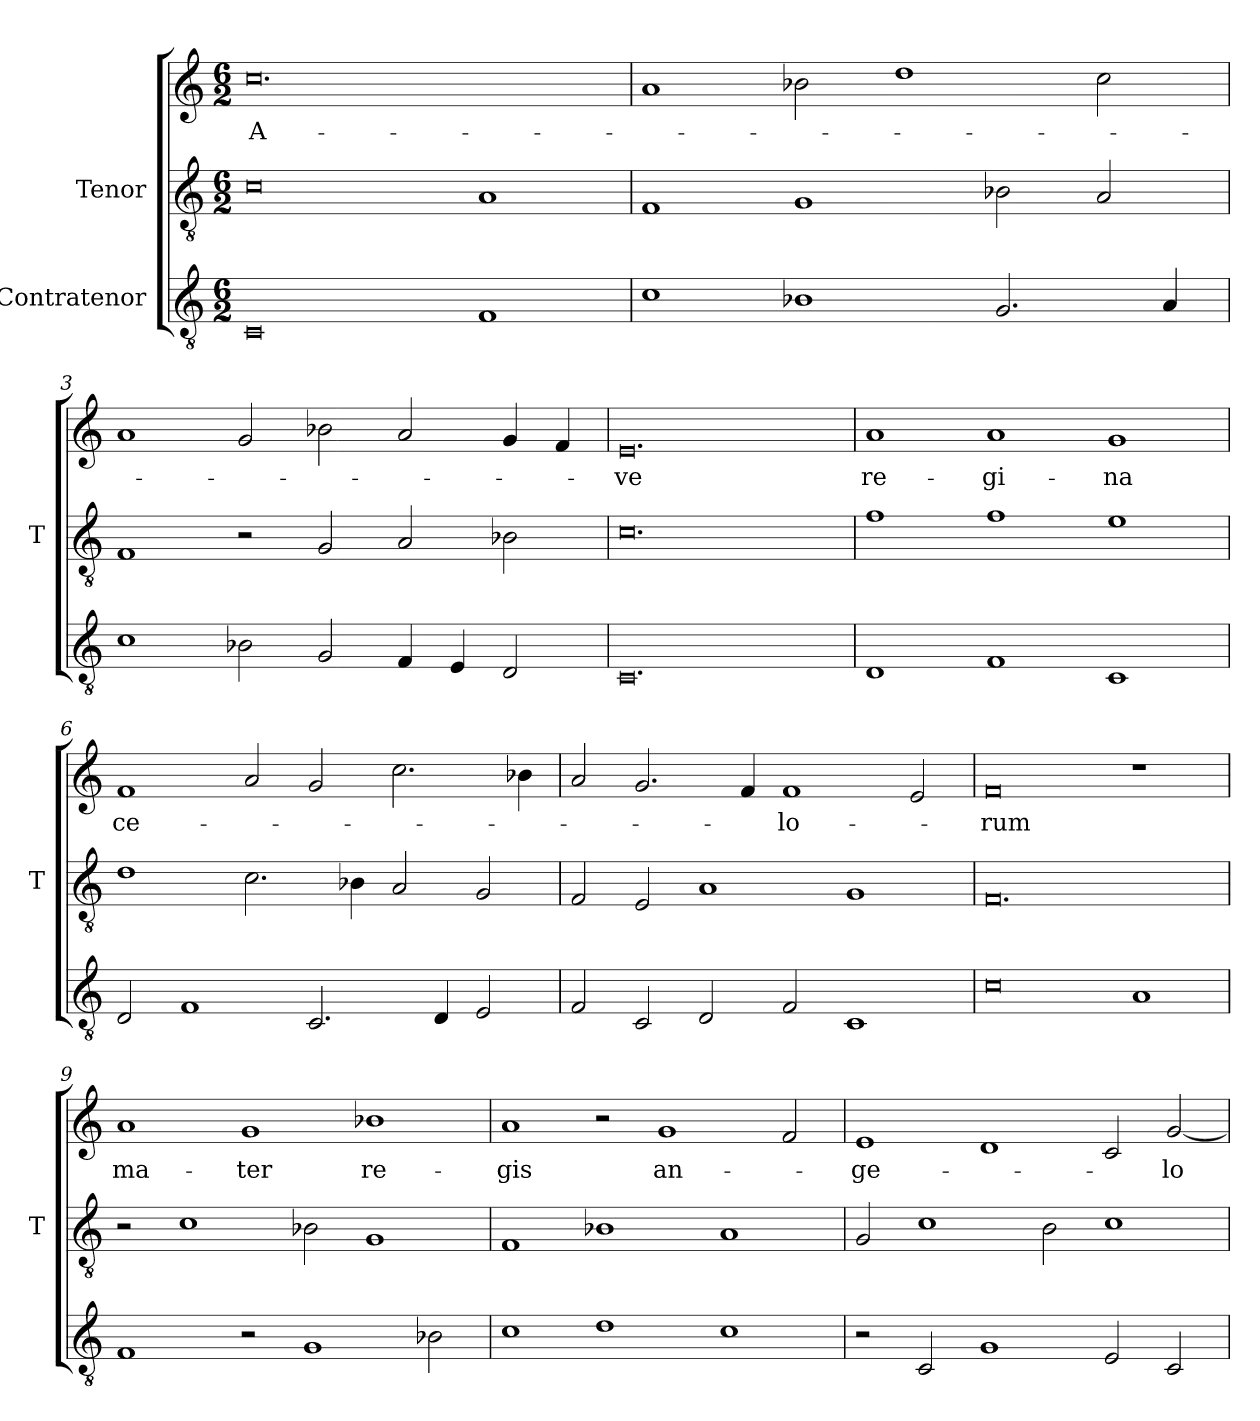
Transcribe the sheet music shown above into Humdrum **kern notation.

**kern	**kern	**kern	**text
*part3	*part2	*part1	*part1
*staff3	*staff2	*staff1	*staff1
*I"Contratenor	*I"Tenor	*	*
*	*I'T	*	*
*clefGv2	*clefGv2	*clefG2	*
*M6/2	*M6/2	*M6/2	*
=1	=1	=1	=1
0C	0c	0.cc	A-
1F	1A	.	.
=2	=2	=2	=2
1c	1F	1a	.
1B-X	1G	2b-X	.
.	.	1dd	.
2.G	2B-X	.	.
.	2A	2cc	.
4A	.	.	.
=3	=3	=3	=3
1c	1F	1a	.
2B-X	2r	2g	.
2G	2G	2b-X	.
4F	2A	2a	.
4E	.	.	.
2D	2B-X	4g	.
.	.	4f	.
=4	=4	=4	=4
0.C	0.c	0.e	-ve
=5	=5	=5	=5
1D	1f	1a	re-
1F	1f	1a	-gi-
1C	1e	1g	-na
=6	=6	=6	=6
2D	1d	1f	ce-
1F	.	.	.
.	2.c	2a	.
2.C	.	2g	.
.	4B-X	.	.
.	2A	2.cc	.
4D	.	.	.
2E	2G	.	.
.	.	4b-X	.
=7	=7	=7	=7
2F	2F	2a	.
2C	2E	2.g	.
2D	1A	.	.
.	.	4f	.
2F	.	1f	-lo-
1C	1G	.	.
.	.	2e	.
=8	=8	=8	=8
0c	0.F	0f	-rum
1A	.	1r	.
=9	=9	=9	=9
1F	2r	1a	ma-
.	1c	.	.
2r	.	1g	-ter
1G	2B-X	.	.
.	1G	1b-X	re-
2B-X	.	.	.
=10	=10	=10	=10
1c	1F	1a	-gis
1d	1B-X	2r	.
.	.	1g	an-
1c	1A	.	.
.	.	2f	.
=11	=11	=11	=11
2r	2G	1e	-ge-
2C	1c	.	.
1G	.	1d	.
.	2B	.	.
2E	1c	2c	.
2C	.	[2g	-lo-
=	=	=	=
*-	*-	*-	*-
